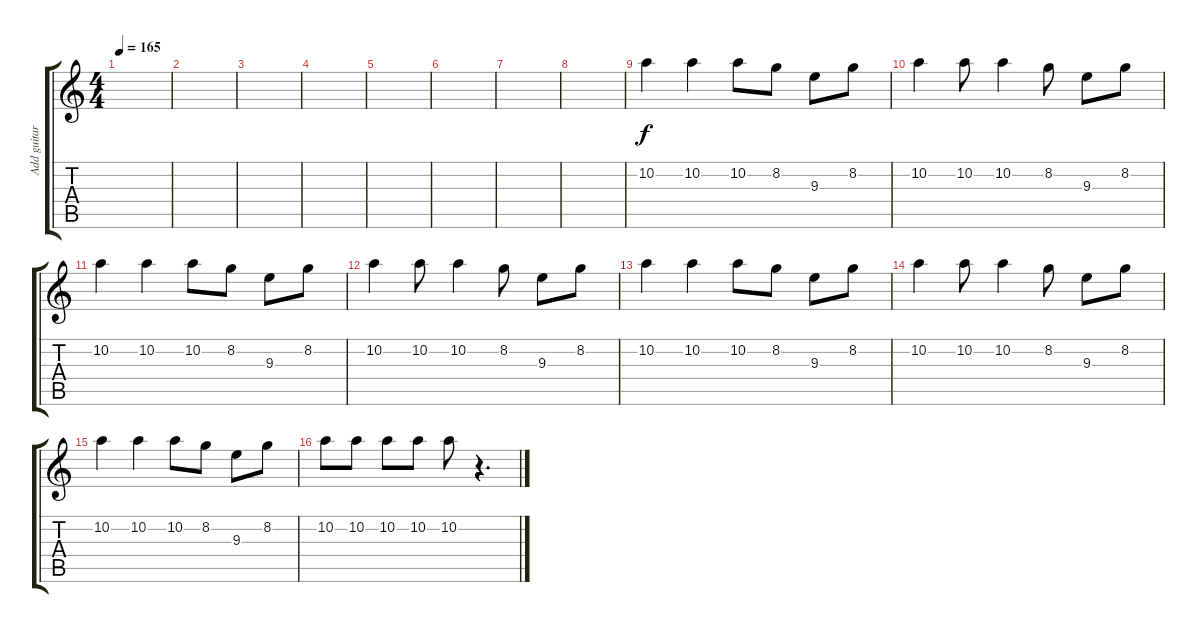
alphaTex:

\track ("Add guitar" "Add guitar") {instrument distortionguitar}
\staff {score tabs}
\tuning (E4 B3 G3 D3 A2 E2) {hide}
\ts (4 4)
\tempo 165
\clef g2
\ks c
|
|
|
|
|
|
|
|
10.2.4 10.2.4 10.2.8 8.2.8 9.3.8 8.2.8 |
10.2.4 10.2.8 10.2.4 8.2.8 9.3.8 8.2.8 |
10.2.4 10.2.4 10.2.8 8.2.8 9.3.8 8.2.8 |
10.2.4 10.2.8 10.2.4 8.2.8 9.3.8 8.2.8 |
10.2.4 10.2.4 10.2.8 8.2.8 9.3.8 8.2.8 |
10.2.4 10.2.8 10.2.4 8.2.8 9.3.8 8.2.8 |
10.2.4 10.2.4 10.2.8 8.2.8 9.3.8 8.2.8 |
10.2.8 10.2.8 10.2.8 10.2.8 10.2.8 r.4{d}
